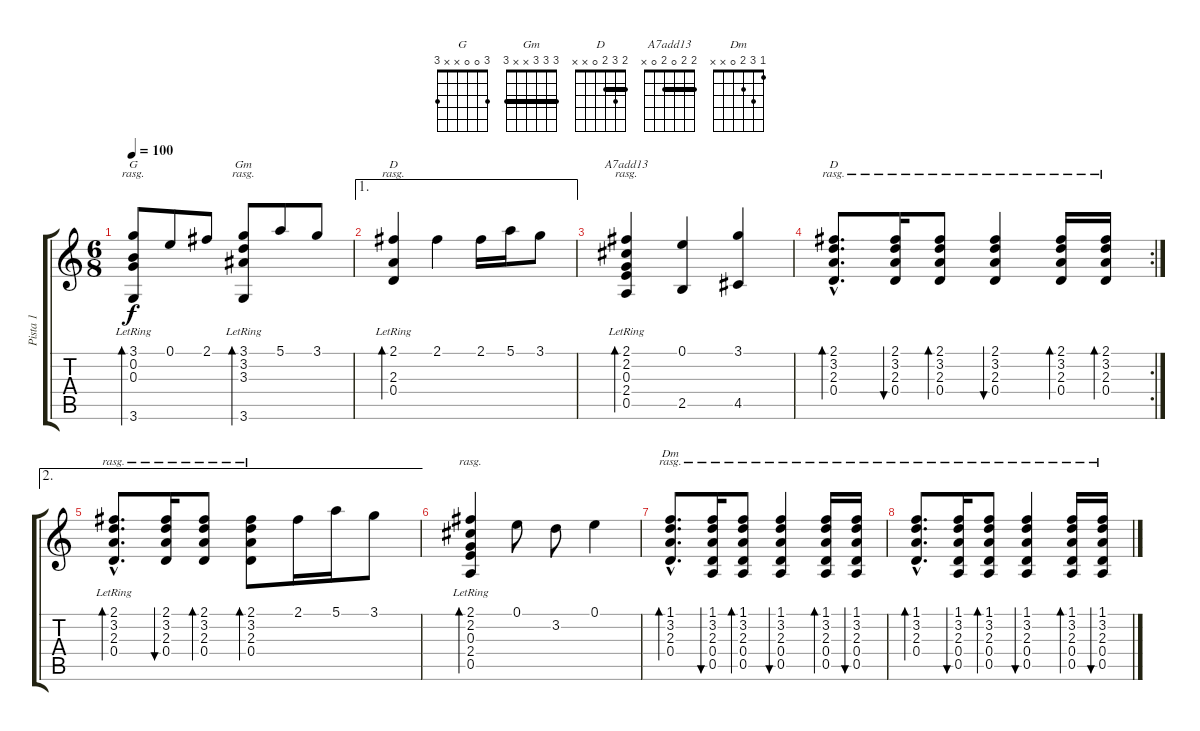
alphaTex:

\track ("Pista 1" "Pista 1") {instrument acousticguitarnylon}
\staff {score tabs}
\tuning (E4 B3 G3 D3 A2 E2) {hide}
\chord ("G" 3 0 0 x x 3)
\chord ("Gm" 3 3 3 x x 3) {barre 3}
\chord ("D" 2 x 2 0 x x) {barre 2}
\chord ("A7add13" 2 2 0 2 0 x) {barre 2}
\chord ("D" 2 3 2 0 x x) {barre 2}
\chord ("Dm" 1 3 2 0 x x)
\ts (6 8)
\tempo 100
\clef g2
\ks c
(3.1 0.2{lr} 0.3{lr} 3.6{lr}).8{bd 120 ch "G" rasg ii dy f} 0.1.8 2.1.8 (3.1 3.2{lr} 3.3{lr} 3.6{lr}).8{bd 120 ch "Gm" rasg ii} 5.1.8 3.1.8 |
\ae 1
(2.1 2.3 0.4{lr}).4{bd 120 ch "D" rasg ii} 2.1.4 2.1.16 5.1.16 3.1.8 |
(2.1 2.2{lr} 0.3{lr} 2.4{lr} 0.5{lr}).4{bd 120 ch "A7add13" rasg ii} (0.1 2.5).4 (3.1 4.5).4 |
\rc 2
(2.1{hac} 3.2{hac} 2.3{hac} 0.4{hac}).8{d bd 120 ch "D" rasg ii} (2.1 3.2 2.3 0.4).16{bu 60 rasg ii} (2.1 3.2 2.3 0.4).8{bd 60 rasg ii} (2.1 3.2 2.3 0.4).4{bu 60 rasg ii} (2.1 3.2 2.3 0.4).16{bd 60 rasg ii} (2.1 3.2 2.3 0.4).16{bd 120 rasg ii} |
\ae 2
(2.1{hac} 3.2{hac lr} 2.3{hac lr} 0.4{hac lr}).8{d bd 120 rasg ii} (2.1 3.2 2.3 0.4).16{bu 120 rasg ii} (2.1 3.2 2.3 0.4).8{bd 120 rasg ii} (2.1 3.2 2.3 0.4).8{bd 120 rasg ii} 2.1.16 5.1.16 3.1.8 |
(2.1 2.2{lr} 0.3{lr} 2.4{lr} 0.5{lr}).4{bd 120 rasg ii} 0.1.8 3.2.8 0.1.4 |
(1.1{hac} 3.2{hac} 2.3{hac} 0.4{hac}).8{d bd 60 ch "Dm" rasg ii} (1.1 3.2 2.3 0.4 0.5).16{bu 30 rasg ii} (1.1 3.2 2.3 0.4 0.5).8{bd 60 rasg ii} (1.1 3.2 2.3 0.4 0.5).4{bu 60 rasg ii} (1.1 3.2 2.3 0.4 0.5).16{bd 60 rasg ii} (1.1 3.2 2.3 0.4 0.5).16{bu 60 rasg ii} |
(1.1{hac} 3.2{hac} 2.3{hac} 0.4{hac}).8{d bd 60 rasg ii} (1.1 3.2 2.3 0.4 0.5).16{bu 30 rasg ii} (1.1 3.2 2.3 0.4 0.5).8{bd 60 rasg ii} (1.1 3.2 2.3 0.4 0.5).4{bu 60 rasg ii} (1.1 3.2 2.3 0.4 0.5).16{bd 60 rasg ii} (1.1 3.2 2.3 0.4 0.5).16{bu 60 rasg ii}
